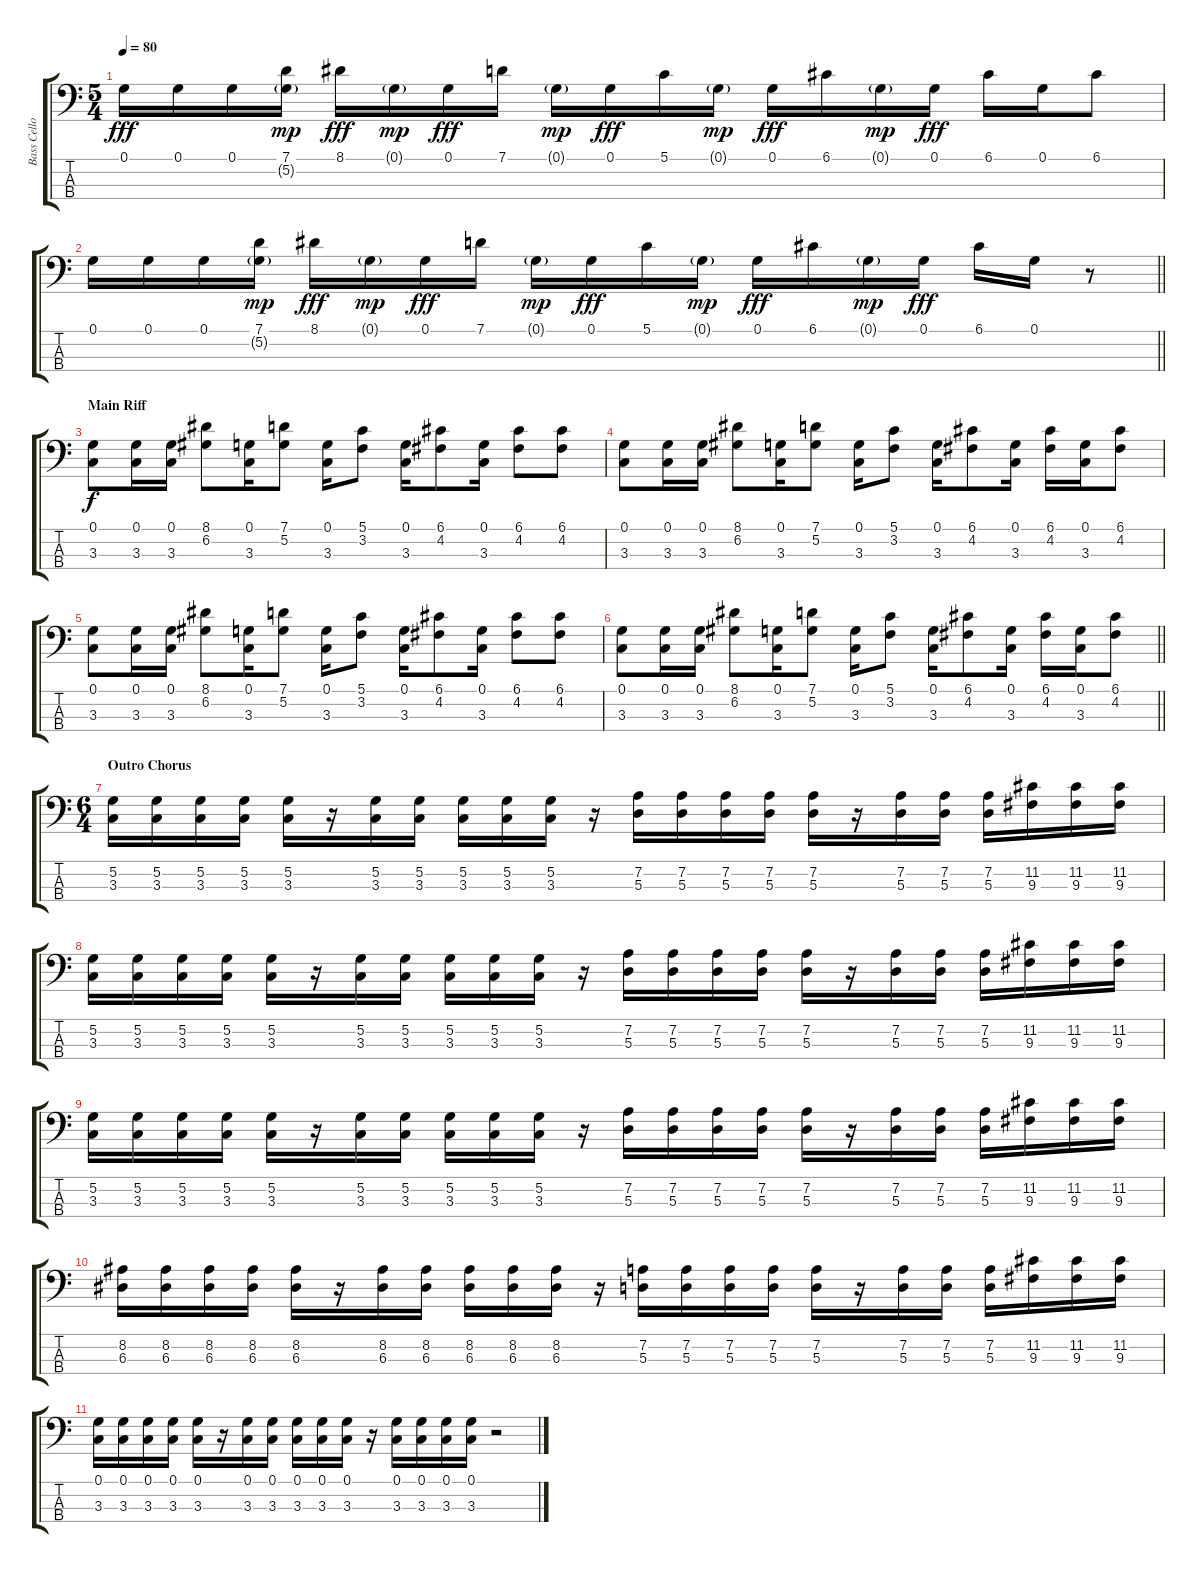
\track ("Bass Cello" "Bass Cello") {instrument distortionguitar}
\staff {score tabs}
\tuning (G2 D2 A1 D1) {hide}
\ts (5 4)
\tempo 80
\clef f4
\ks c
0.1.16{dy fff} 0.1.16 0.1.16 (7.1 5.2{g}).16{dy mp} 8.1.16{dy fff} 0.1{g}.16{dy mp} 0.1.16{dy fff} 7.1.16 0.1{g}.16{dy mp} 0.1.16{dy fff} 5.1.16 0.1{g}.16{dy mp} 0.1.16{dy fff} 6.1.16 0.1{g}.16{dy mp} 0.1.16{dy fff} 6.1.16 0.1.16 6.1.8 |
\barLineRight lightlight
0.1.16 0.1.16 0.1.16 (7.1 5.2{g}).16{dy mp} 8.1.16{dy fff} 0.1{g}.16{dy mp} 0.1.16{dy fff} 7.1.16 0.1{g}.16{dy mp} 0.1.16{dy fff} 5.1.16 0.1{g}.16{dy mp} 0.1.16{dy fff} 6.1.16 0.1{g}.16{dy mp} 0.1.16{dy fff} 6.1.16 0.1.16 r.8 |
\section ("" "Main Riff")
(0.1 3.3).8{dy f instrument distortionguitar} (0.1 3.3).16 (0.1 3.3).16 (8.1 6.2).8 (0.1 3.3).16 (7.1 5.2).8 (0.1 3.3).16 (5.1 3.2).8 (0.1 3.3).16 (6.1 4.2).8 (0.1 3.3).16 (6.1 4.2).8 (6.1 4.2).8 |
(0.1 3.3).8 (0.1 3.3).16 (0.1 3.3).16 (8.1 6.2).8 (0.1 3.3).16 (7.1 5.2).8 (0.1 3.3).16 (5.1 3.2).8 (0.1 3.3).16 (6.1 4.2).8 (0.1 3.3).16 (6.1 4.2).16 (0.1 3.3).16 (6.1 4.2).8 |
(0.1 3.3).8 (0.1 3.3).16 (0.1 3.3).16 (8.1 6.2).8 (0.1 3.3).16 (7.1 5.2).8 (0.1 3.3).16 (5.1 3.2).8 (0.1 3.3).16 (6.1 4.2).8 (0.1 3.3).16 (6.1 4.2).8 (6.1 4.2).8 |
\barLineRight lightlight
(0.1 3.3).8 (0.1 3.3).16 (0.1 3.3).16 (8.1 6.2).8 (0.1 3.3).16 (7.1 5.2).8 (0.1 3.3).16 (5.1 3.2).8 (0.1 3.3).16 (6.1 4.2).8 (0.1 3.3).16 (6.1 4.2).16 (0.1 3.3).16 (6.1 4.2).8 |
\ts (6 4)
\section ("" "Outro Chorus")
(5.2 3.3).16 (5.2 3.3).16 (5.2 3.3).16 (5.2 3.3).16 (5.2 3.3).16 r.16 (5.2 3.3).16 (5.2 3.3).16 (5.2 3.3).16 (5.2 3.3).16 (5.2 3.3).16 r.16 (7.2 5.3).16 (7.2 5.3).16 (7.2 5.3).16 (7.2 5.3).16 (7.2 5.3).16 r.16 (7.2 5.3).16 (7.2 5.3).16 (7.2 5.3).16 (11.2 9.3).16 (11.2 9.3).16 (11.2 9.3).16 |
(5.2 3.3).16 (5.2 3.3).16 (5.2 3.3).16 (5.2 3.3).16 (5.2 3.3).16 r.16 (5.2 3.3).16 (5.2 3.3).16 (5.2 3.3).16 (5.2 3.3).16 (5.2 3.3).16 r.16 (7.2 5.3).16 (7.2 5.3).16 (7.2 5.3).16 (7.2 5.3).16 (7.2 5.3).16 r.16 (7.2 5.3).16 (7.2 5.3).16 (7.2 5.3).16 (11.2 9.3).16 (11.2 9.3).16 (11.2 9.3).16 |
(5.2 3.3).16 (5.2 3.3).16 (5.2 3.3).16 (5.2 3.3).16 (5.2 3.3).16 r.16 (5.2 3.3).16 (5.2 3.3).16 (5.2 3.3).16 (5.2 3.3).16 (5.2 3.3).16 r.16 (7.2 5.3).16 (7.2 5.3).16 (7.2 5.3).16 (7.2 5.3).16 (7.2 5.3).16 r.16 (7.2 5.3).16 (7.2 5.3).16 (7.2 5.3).16 (11.2 9.3).16 (11.2 9.3).16 (11.2 9.3).16 |
(8.2 6.3).16 (8.2 6.3).16 (8.2 6.3).16 (8.2 6.3).16 (8.2 6.3).16 r.16 (8.2 6.3).16 (8.2 6.3).16 (8.2 6.3).16 (8.2 6.3).16 (8.2 6.3).16 r.16 (7.2 5.3).16 (7.2 5.3).16 (7.2 5.3).16 (7.2 5.3).16 (7.2 5.3).16 r.16 (7.2 5.3).16 (7.2 5.3).16 (7.2 5.3).16 (11.2 9.3).16 (11.2 9.3).16 (11.2 9.3).16 |
(0.1 3.3).16 (0.1 3.3).16 (0.1 3.3).16 (0.1 3.3).16 (0.1 3.3).16 r.16 (0.1 3.3).16 (0.1 3.3).16 (0.1 3.3).16 (0.1 3.3).16 (0.1 3.3).16 r.16 (0.1 3.3).16 (0.1 3.3).16 (0.1 3.3).16 (0.1 3.3).16 r.2
